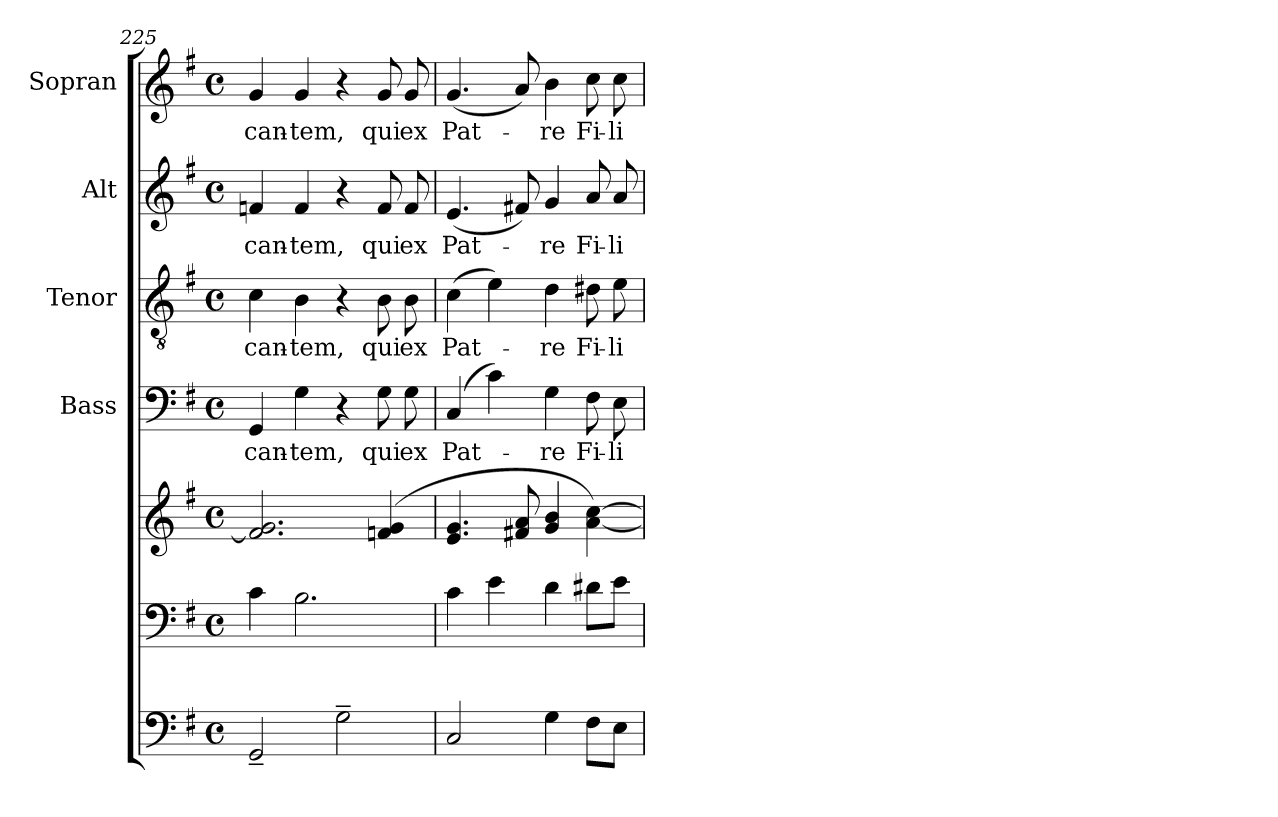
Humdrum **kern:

**kern	**kern	**kern	**kern	**text	**kern	**text	**kern	**text	**kern	**text
*part6	*part5	*part5	*part4	*part4	*part3	*part3	*part2	*part2	*part1	*part1
*staff7	*staff6	*staff5	*staff4	*staff4	*staff3	*staff3	*staff2	*staff2	*staff1	*staff1
*	*	*	*I"Bass	*	*I"Tenor	*	*I"Alt	*	*I"Sopran	*
*	*	*	*I'B.	*	*I'T.	*	*I'A.	*	*I'S.	*
*clefF4	*clefF4	*clefG2	*clefF4	*	*clefGv2	*	*clefG2	*	*clefG2	*
*ITrd7c12	*	*	*	*	*	*	*	*	*	*
*k[f#]	*k[f#]	*k[f#]	*k[f#]	*	*k[f#]	*	*k[f#]	*	*k[f#]	*
*G:	*G:	*G:	*G:	*	*G:	*	*G:	*	*G:	*
*M4/4	*M4/4	*M4/4	*M4/4	*	*M4/4	*	*M4/4	*	*M4/4	*
*met(c)	*met(c)	*met(c)	*met(c)	*	*met(c)	*	*met(c)	*	*met(c)	*
=225	=225	=225	=225	=225	=225	=225	=225	=225	=225	=225
!	!	!	!	!LO:LY:b	!	!LO:LY:b	!	!LO:LY:b	!	!LO:LY:b
2GGG~</	4c\	2.f/] 2.g/	4GG/	-can-	4c\	-can-	4fn/	-can-	4g/	-can-
!	!	!	!	!LO:LY:b	!	!LO:LY:b	!	!LO:LY:b	!	!LO:LY:b
.	2.B\	.	4G\	-tem,	4B\	-tem,	4f/	-tem,	4g/	-tem,
2GG~>\	.	.	4r	.	4r	.	4r	.	4r	.
!	!	!	!	!LO:LY:b	!	!LO:LY:b	!	!LO:LY:b	!	!LO:LY:b
.	.	(4fn/ 4g/	8G\	qui	8B\	qui	8f/	qui	8g/	qui
!	!	!	!	!LO:LY:b	!	!LO:LY:b	!	!LO:LY:b	!	!LO:LY:b
.	.	.	8G\	ex	8B\	ex	8f/	ex	8g/	ex
=226	=226	=226	=226	=226	=226	=226	=226	=226	=226	=226
!	!	!	!	!LO:LY:b	!	!LO:LY:b	!	!LO:LY:b	!	!LO:LY:b
2CC/	4c\	4.e/ 4.g/	(4C/	Pat-	(>4c\	Pat-	(<4.e/	Pat-	(<4.g/	Pat-
.	4e\	.	4c\)	.	4e\)	.	.	.	.	.
.	.	8f#X/ 8a/	.	.	.	.	8f#X/)	.	8a/)	.
!	!	!	!	!LO:LY:b	!	!LO:LY:b	!	!LO:LY:b	!	!LO:LY:b
4GG\	4d\	4g/ 4b/	4G\	-re	4d\	-re	4g/	-re	4b\	-re
!	!	!	!	!LO:LY:b	!	!LO:LY:b	!	!LO:LY:b	!	!LO:LY:b
8FF#\L	8d#X\L	[4a\ [4cc\)	8F#\	Fi-	8d#X\	Fi-	8a/	Fi-	8cc\	Fi-
!	!	!	!	!LO:LY:b	!	!LO:LY:b	!	!LO:LY:b	!	!LO:LY:b
8EE\J	8e\J	.	8E\	-li-	8e\	-li-	8a/	-li-	8cc\	-li-
=	=	=	=	=	=	=	=	=	=	=
*-	*-	*-	*-	*-	*-	*-	*-	*-	*-	*-
